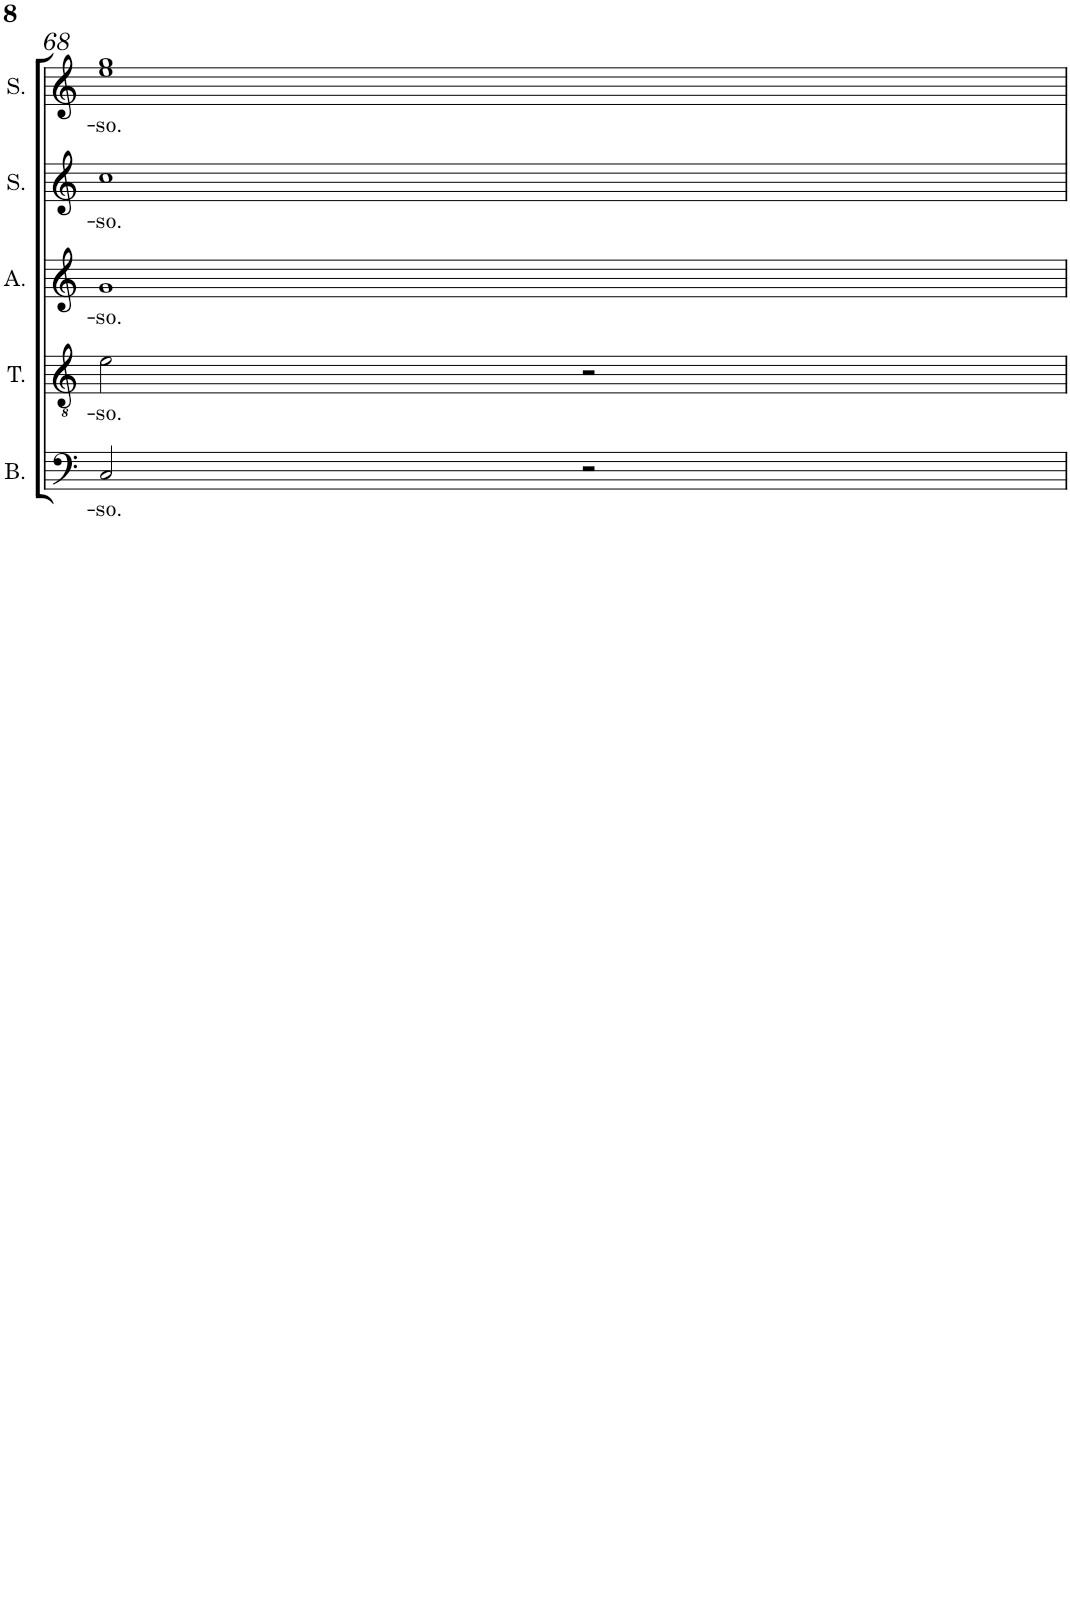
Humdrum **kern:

**kern	**text	**kern	**text	**kern	**text	**kern	**text	**kern	**text
*part5	*part5	*part4	*part4	*part3	*part3	*part2	*part2	*part1	*part1
*staff5	*staff5	*staff4	*staff4	*staff3	*staff3	*staff2	*staff2	*staff1	*staff1
*I"Basso	*	*I"Tenore	*	*I"Contralto	*	*I"Soprano	*	*I"Soprano	*
*I'B.	*	*I'T.	*	*	*	*I'S.	*	*I'S.	*
!!LO:PB:g=z
*clefF4	*	*clefGv2	*	*clefG2	*	*clefG2	*	*clefG2	*
*k[]	*	*k[]	*	*k[]	*	*k[]	*	*k[]	*
*M2/2	*	*M2/2	*	*M2/2	*	*M2/2	*	*M2/2	*
=68	=68	=68	=68	=68	=68	=68	=68	=68	=68
!	!LO:LY:b	!	!LO:LY:b	!	!LO:LY:b	!	!LO:LY:b	!	!LO:LY:b
2C/	-so.	2e\	-so.	1g	-so.	1cc	-so.	1ee 1gg	-so.
2r	.	2r	.	.	.	.	.	.	.
=	=	=	=	=	=	=	=	=	=
*-	*-	*-	*-	*-	*-	*-	*-	*-	*-
